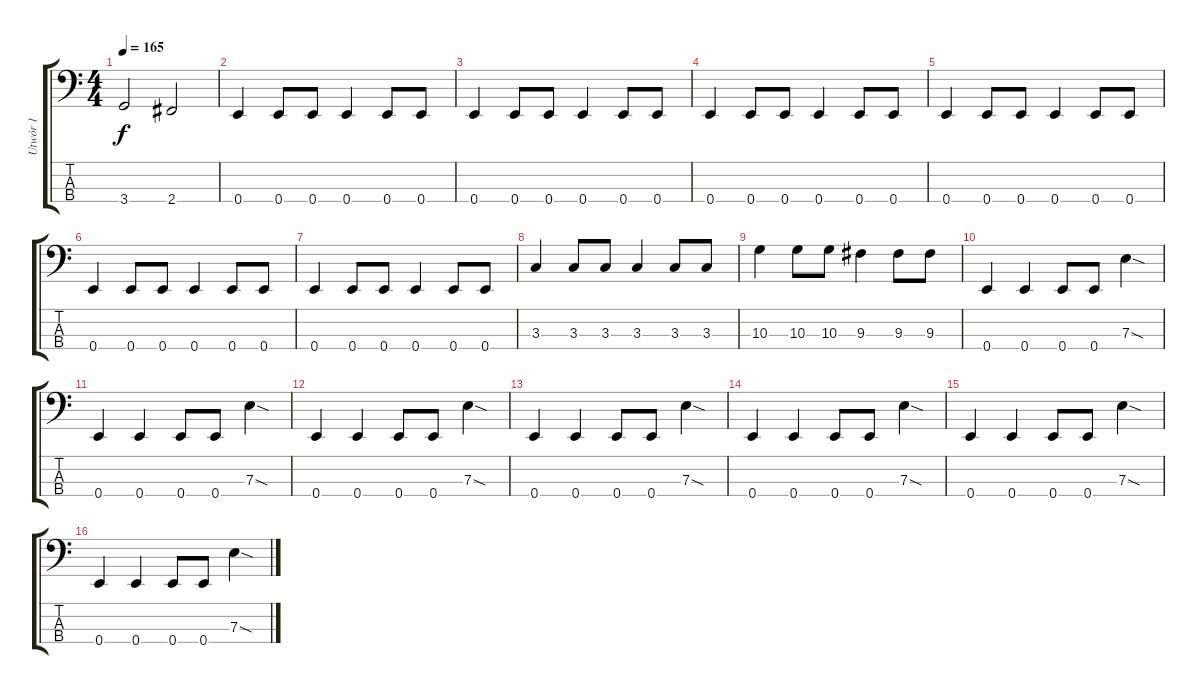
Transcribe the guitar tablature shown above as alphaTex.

\track ("Utwór 1" "Utwór 1") {instrument electricbasspick}
\staff {score tabs}
\tuning (G2 D2 A1 E1) {hide}
\ts (4 4)
\tempo 165
\clef f4
\ks c
3.4.2{dy f} 2.4.2 |
0.4.4 0.4.8 0.4.8 0.4.4 0.4.8 0.4.8 |
0.4.4 0.4.8 0.4.8 0.4.4 0.4.8 0.4.8 |
0.4.4 0.4.8 0.4.8 0.4.4 0.4.8 0.4.8 |
0.4.4 0.4.8 0.4.8 0.4.4 0.4.8 0.4.8 |
0.4.4 0.4.8 0.4.8 0.4.4 0.4.8 0.4.8 |
0.4.4 0.4.8 0.4.8 0.4.4 0.4.8 0.4.8 |
3.3.4 3.3.8 3.3.8 3.3.4 3.3.8 3.3.8 |
10.3.4 10.3.8 10.3.8 9.3.4 9.3.8 9.3.8 |
0.4.4 0.4.4 0.4.8 0.4.8 7.3{sod}.4 |
0.4.4 0.4.4 0.4.8 0.4.8 7.3{sod}.4 |
0.4.4 0.4.4 0.4.8 0.4.8 7.3{sod}.4 |
0.4.4 0.4.4 0.4.8 0.4.8 7.3{sod}.4 |
0.4.4 0.4.4 0.4.8 0.4.8 7.3{sod}.4 |
0.4.4 0.4.4 0.4.8 0.4.8 7.3{sod}.4 |
0.4.4 0.4.4 0.4.8 0.4.8 7.3{sod}.4
